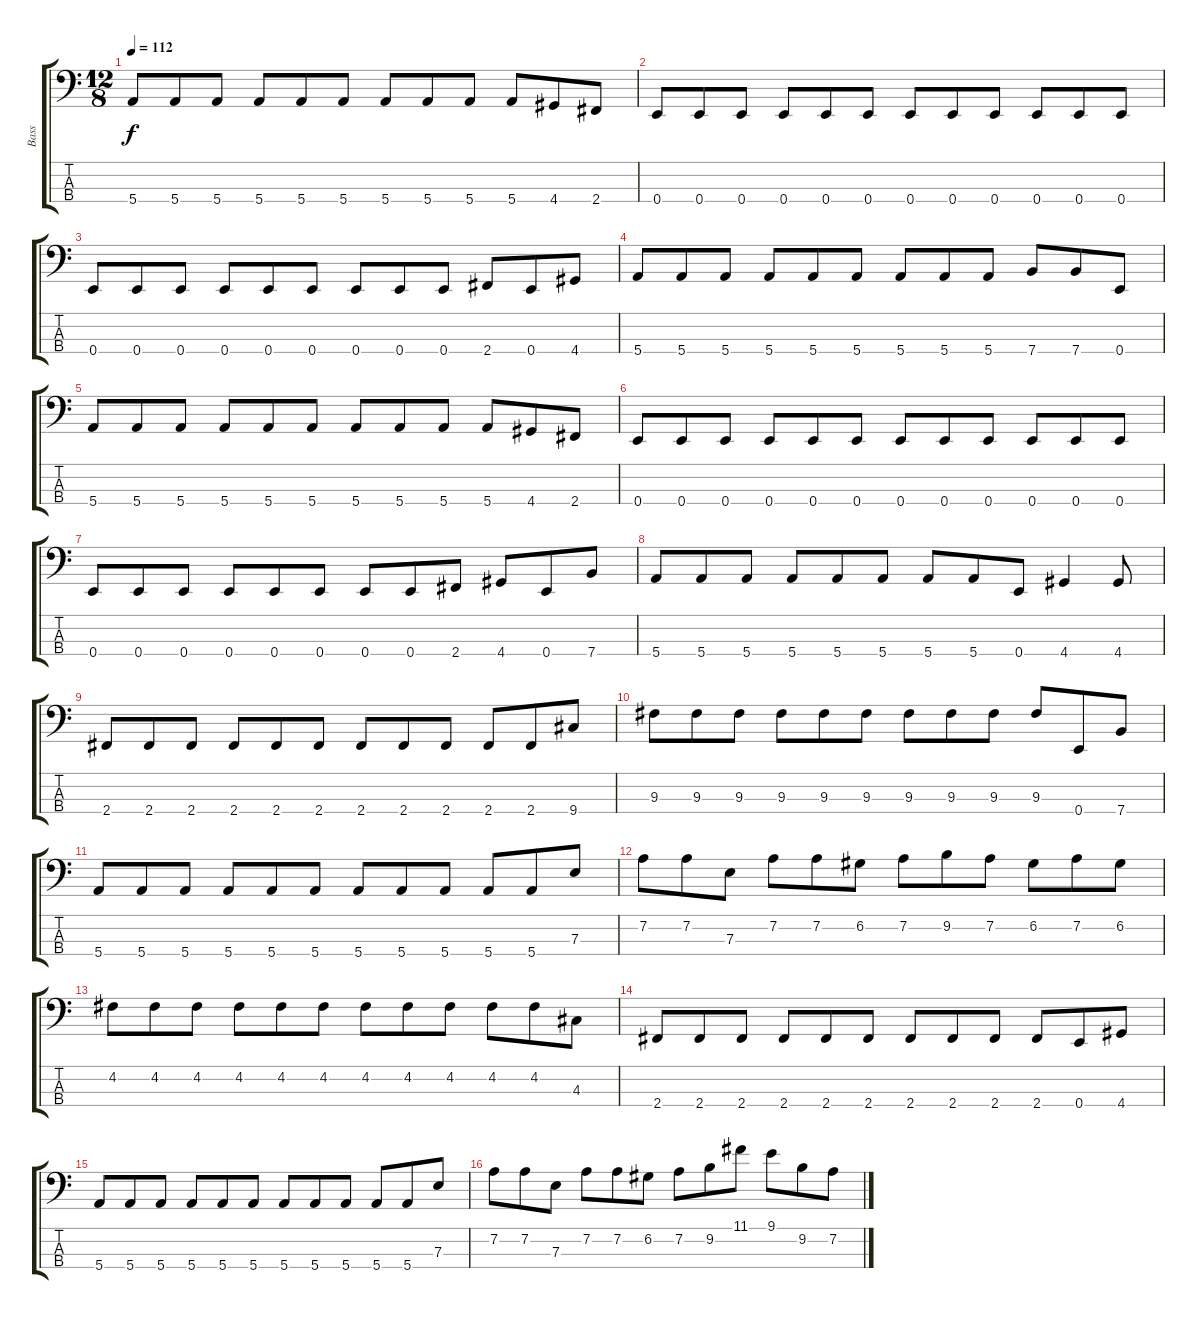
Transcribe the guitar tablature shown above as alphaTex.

\track ("Bass" "Bass") {instrument electricbasspick}
\staff {score tabs}
\tuning (G2 D2 A1 E1) {hide}
\ts (12 8)
\tempo 112
\clef f4
\ks c
5.4.8{dy f} 5.4.8 5.4.8 5.4.8 5.4.8 5.4.8 5.4.8 5.4.8 5.4.8 5.4.8 4.4.8 2.4.8 |
0.4.8 0.4.8 0.4.8 0.4.8 0.4.8 0.4.8 0.4.8 0.4.8 0.4.8 0.4.8 0.4.8 0.4.8 |
0.4.8 0.4.8 0.4.8 0.4.8 0.4.8 0.4.8 0.4.8 0.4.8 0.4.8 2.4.8 0.4.8 4.4.8 |
5.4.8 5.4.8 5.4.8 5.4.8 5.4.8 5.4.8 5.4.8 5.4.8 5.4.8 7.4.8 7.4.8 0.4.8 |
5.4.8 5.4.8 5.4.8 5.4.8 5.4.8 5.4.8 5.4.8 5.4.8 5.4.8 5.4.8 4.4.8 2.4.8 |
0.4.8 0.4.8 0.4.8 0.4.8 0.4.8 0.4.8 0.4.8 0.4.8 0.4.8 0.4.8 0.4.8 0.4.8 |
0.4.8 0.4.8 0.4.8 0.4.8 0.4.8 0.4.8 0.4.8 0.4.8 2.4.8 4.4.8 0.4.8 7.4.8 |
5.4.8 5.4.8 5.4.8 5.4.8 5.4.8 5.4.8 5.4.8 5.4.8 0.4.8 4.4.4 4.4.8 |
2.4.8 2.4.8 2.4.8 2.4.8 2.4.8 2.4.8 2.4.8 2.4.8 2.4.8 2.4.8 2.4.8 9.4.8 |
9.3.8 9.3.8 9.3.8 9.3.8 9.3.8 9.3.8 9.3.8 9.3.8 9.3.8 9.3.8 0.4.8 7.4.8 |
5.4.8 5.4.8 5.4.8 5.4.8 5.4.8 5.4.8 5.4.8 5.4.8 5.4.8 5.4.8 5.4.8 7.3.8 |
7.2.8 7.2.8 7.3.8 7.2.8 7.2.8 6.2.8 7.2.8 9.2.8 7.2.8 6.2.8 7.2.8 6.2.8 |
4.2.8 4.2.8 4.2.8 4.2.8 4.2.8 4.2.8 4.2.8 4.2.8 4.2.8 4.2.8 4.2.8 4.3.8 |
2.4.8 2.4.8 2.4.8 2.4.8 2.4.8 2.4.8 2.4.8 2.4.8 2.4.8 2.4.8 0.4.8 4.4.8 |
5.4.8 5.4.8 5.4.8 5.4.8 5.4.8 5.4.8 5.4.8 5.4.8 5.4.8 5.4.8 5.4.8 7.3.8 |
7.2.8 7.2.8 7.3.8 7.2.8 7.2.8 6.2.8 7.2.8 9.2.8 11.1.8 9.1.8 9.2.8 7.2.8
